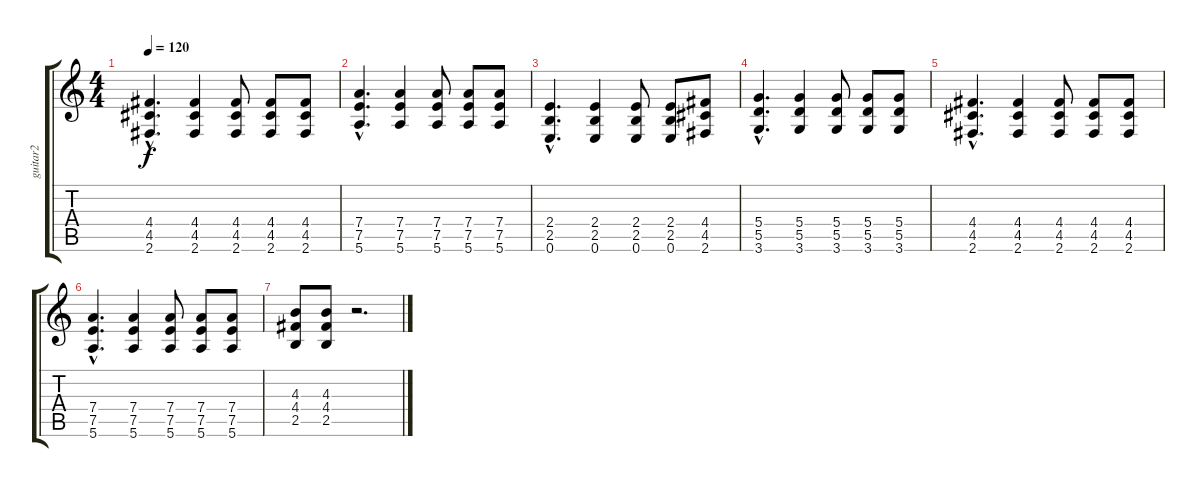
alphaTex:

\track ("guitar2" "guitar2") {instrument distortionguitar}
\staff {score tabs}
\tuning (E4 B3 G3 D3 A2 E2) {hide}
\ts (4 4)
\tempo 120
\clef g2
\ks c
(4.4{hac} 4.5{hac} 2.6{hac}).4{d dy f} (4.4 4.5 2.6).4 (4.4 4.5 2.6).8 (4.4 4.5 2.6).8 (4.4 4.5 2.6).8 |
(7.4{hac} 7.5{hac} 5.6{hac}).4{d} (7.4 7.5 5.6).4 (7.4 7.5 5.6).8 (7.4 7.5 5.6).8 (7.4 7.5 5.6).8 |
(2.4{hac} 2.5{hac} 0.6{hac}).4{d} (2.4 2.5 0.6).4 (2.4 2.5 0.6).8 (2.4 2.5 0.6).8 (4.4 4.5 2.6).8 |
(5.4{hac} 5.5{hac} 3.6{hac}).4{d} (5.4 5.5 3.6).4 (5.4 5.5 3.6).8 (5.4 5.5 3.6).8 (5.4 5.5 3.6).8 |
(4.4{hac} 4.5{hac} 2.6{hac}).4{d} (4.4 4.5 2.6).4 (4.4 4.5 2.6).8 (4.4 4.5 2.6).8 (4.4 4.5 2.6).8 |
(7.4{hac} 7.5{hac} 5.6{hac}).4{d} (7.4 7.5 5.6).4 (7.4 7.5 5.6).8 (7.4 7.5 5.6).8 (7.4 7.5 5.6).8 |
(4.3 4.4 2.5).8 (4.3 4.4 2.5).8 r.2{d}
